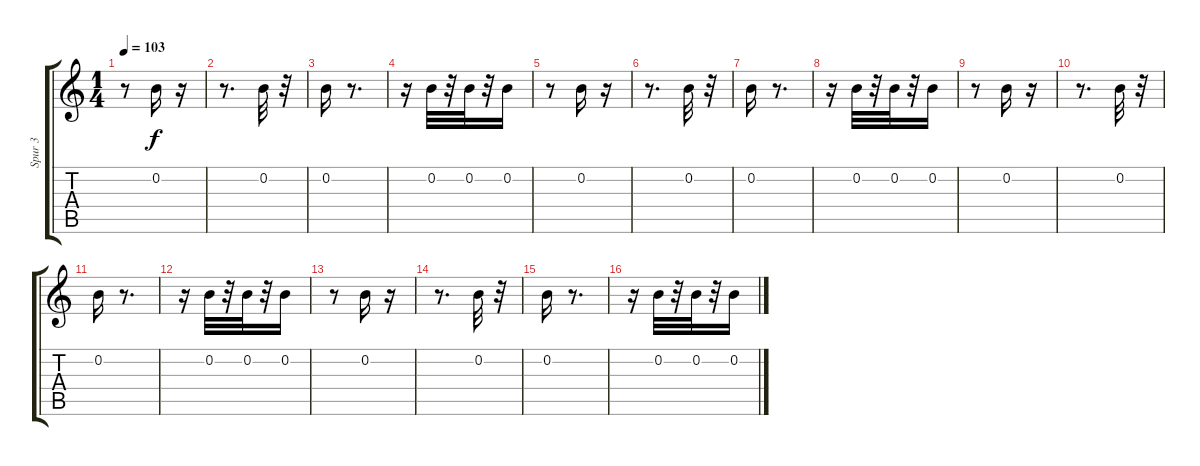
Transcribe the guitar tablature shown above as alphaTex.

\track ("Spur 3" "Spur 3") {instrument acousticguitarnylon}
\staff {score tabs}
\tuning (E4 B3 G3 D3 A2 E2) {hide}
\ts (1 4)
\tempo 103
\clef g2
\ks c
r.8{dy f} 0.2.16 r.16 |
r.8{d} 0.2.32 r.32 |
0.2.16 r.8{d} |
r.16 0.2.32 r.32 0.2.32 r.32 0.2.16 |
r.8 0.2.16 r.16 |
r.8{d} 0.2.32 r.32 |
0.2.16 r.8{d} |
r.16 0.2.32 r.32 0.2.32 r.32 0.2.16 |
r.8 0.2.16 r.16 |
r.8{d} 0.2.32 r.32 |
0.2.16 r.8{d} |
r.16 0.2.32 r.32 0.2.32 r.32 0.2.16 |
r.8 0.2.16 r.16 |
r.8{d} 0.2.32 r.32 |
0.2.16 r.8{d} |
r.16 0.2.32 r.32 0.2.32 r.32 0.2.16
